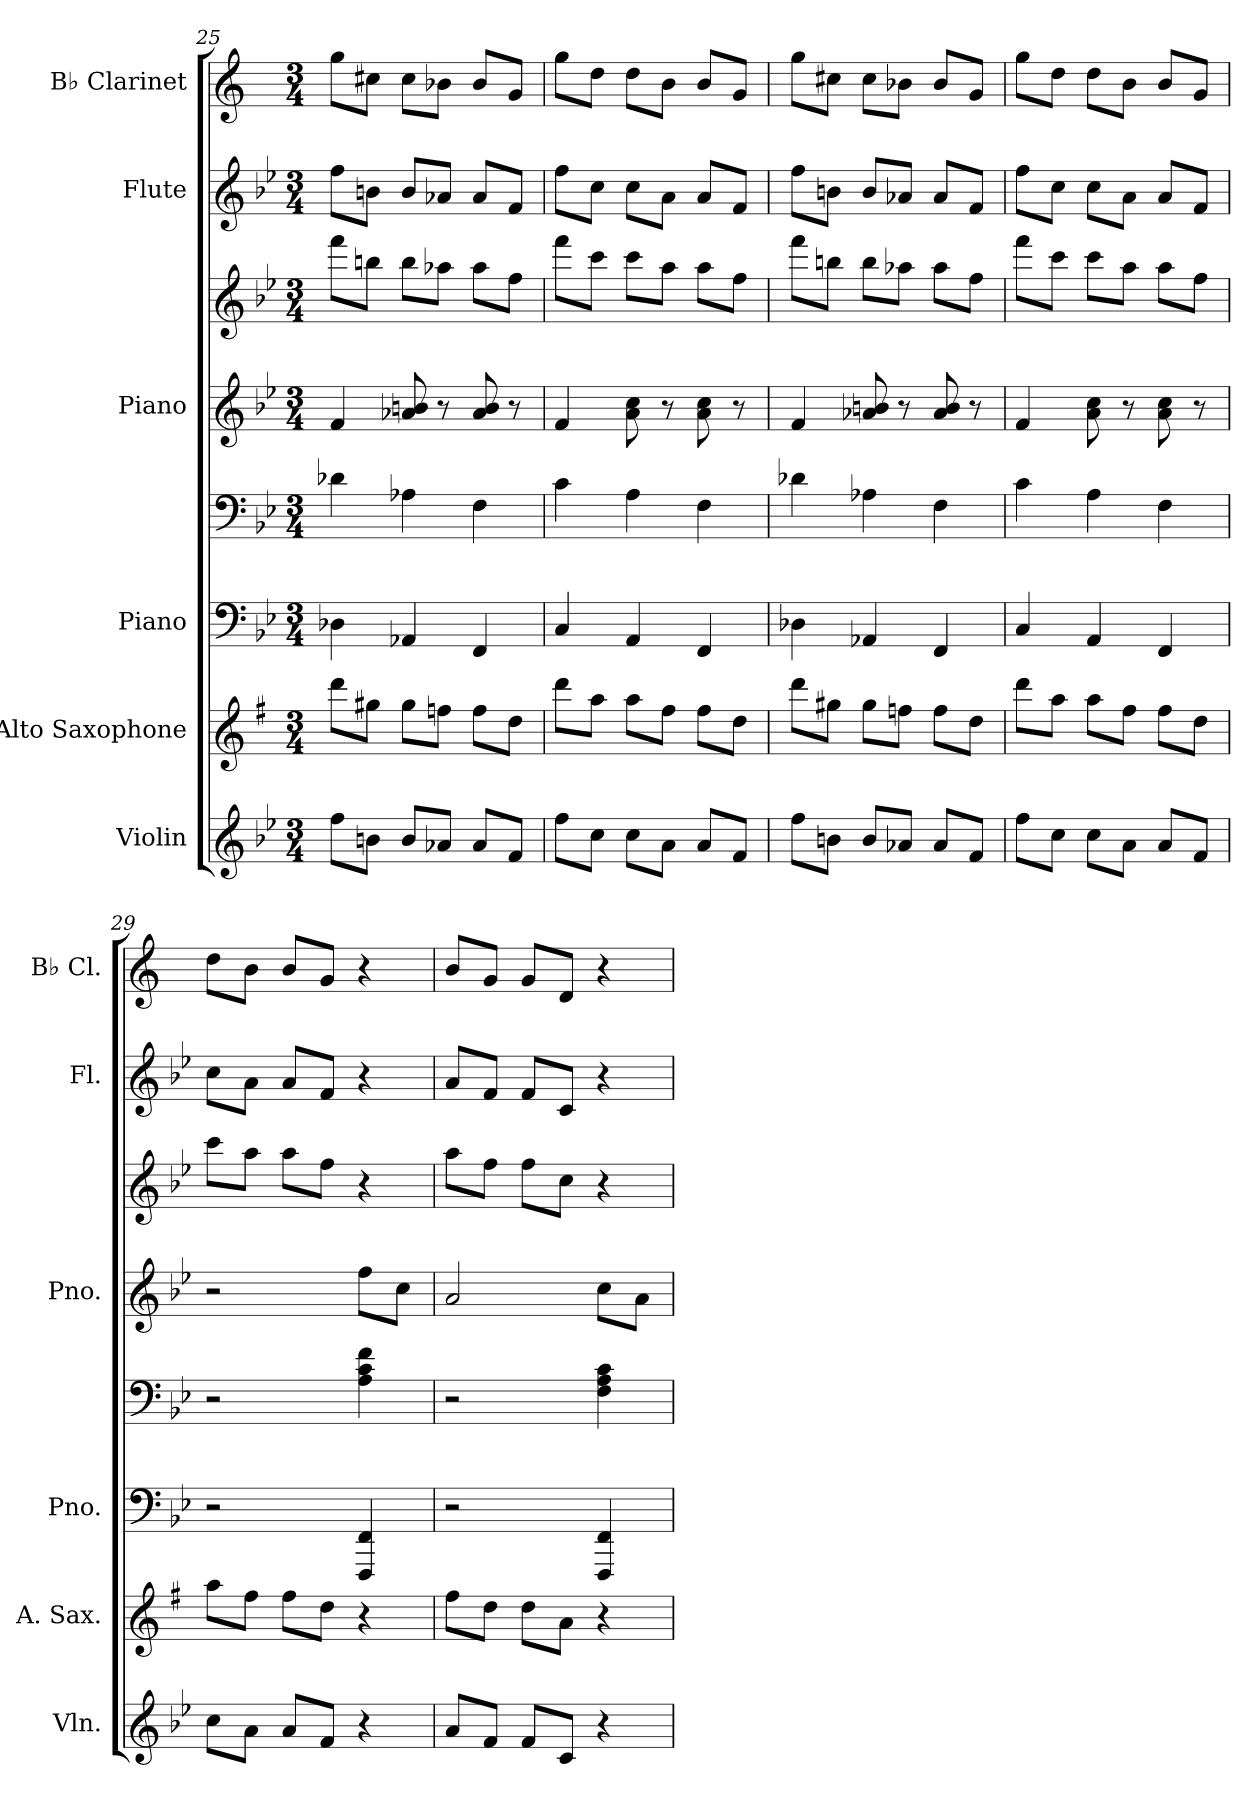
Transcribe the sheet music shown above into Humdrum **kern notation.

**kern	**kern	**kern	**kern	**kern	**kern	**kern	**kern
*part6	*part5	*part4	*part4	*part3	*part3	*part2	*part1
*staff8	*staff7	*staff6	*staff5	*staff4	*staff3	*staff2	*staff1
*I"Violin	*I"Alto Saxophone	*I"Piano	*	*I"Piano	*	*I"Flute	*I"B♭ Clarinet
*I'Vln.	*I'A. Sax.	*I'Pno.	*	*I'Pno.	*	*I'Fl.	*I'B♭ Cl.
*clefG2	*clefG2	*clefF4	*clefF4	*clefG2	*clefG2	*clefG2	*clefG2
*	*ITrd5c9	*	*	*	*	*	*ITrd1c2
*k[b-e-]	*k[b-e-]	*k[b-e-]	*k[b-e-]	*k[b-e-]	*k[b-e-]	*k[b-e-]	*k[b-e-]
*M3/4	*M3/4	*M3/4	*M3/4	*M3/4	*M3/4	*M3/4	*M3/4
=25	=25	=25	=25	=25	=25	=25	=25
8ff\L	8ff\L	4D-X\	4d-X\	4f/	8fff\L	8ff\L	8ff\L
8bn\J	8bn\J	.	.	.	8bbn\J	8bn\J	8bn\J
8b/L	8b\L	4AA-X/	4A-X\	8a-X/ 8bn/	8bb\L	8b/L	8b\L
8a-X/J	8a-X\J	.	.	8r	8aa-X\J	8a-X/J	8a-X\J
8a-/L	8a-\L	4FF/	4F\	8a-/ 8b/	8aa-\L	8a-/L	8a-/L
8f/J	8f\J	.	.	8r	8ff\J	8f/J	8f/J
=26	=26	=26	=26	=26	=26	=26	=26
8ff\L	8ff\L	4C/	4c\	4f/	8fff\L	8ff\L	8ff\L
8cc\J	8cc\J	.	.	.	8ccc\J	8cc\J	8cc\J
8cc\L	8cc\L	4AA/	4A\	8a\ 8cc\	8ccc\L	8cc\L	8cc\L
8a\J	8a\J	.	.	8r	8aa\J	8a\J	8a\J
8a/L	8a\L	4FF/	4F\	8a\ 8cc\	8aa\L	8a/L	8a/L
8f/J	8f\J	.	.	8r	8ff\J	8f/J	8f/J
=27	=27	=27	=27	=27	=27	=27	=27
8ff\L	8ff\L	4D-X\	4d-X\	4f/	8fff\L	8ff\L	8ff\L
8bn\J	8bn\J	.	.	.	8bbn\J	8bn\J	8bn\J
8b/L	8b\L	4AA-X/	4A-X\	8a-X/ 8bn/	8bb\L	8b/L	8b\L
8a-X/J	8a-X\J	.	.	8r	8aa-X\J	8a-X/J	8a-X\J
8a-/L	8a-\L	4FF/	4F\	8a-/ 8b/	8aa-\L	8a-/L	8a-/L
8f/J	8f\J	.	.	8r	8ff\J	8f/J	8f/J
=28	=28	=28	=28	=28	=28	=28	=28
8ff\L	8ff\L	4C/	4c\	4f/	8fff\L	8ff\L	8ff\L
8cc\J	8cc\J	.	.	.	8ccc\J	8cc\J	8cc\J
8cc\L	8cc\L	4AA/	4A\	8a\ 8cc\	8ccc\L	8cc\L	8cc\L
8a\J	8a\J	.	.	8r	8aa\J	8a\J	8a\J
8a/L	8a\L	4FF/	4F\	8a\ 8cc\	8aa\L	8a/L	8a/L
8f/J	8f\J	.	.	8r	8ff\J	8f/J	8f/J
=29	=29	=29	=29	=29	=29	=29	=29
8cc\L	8cc\L	2r	2r	2r	8ccc\L	8cc\L	8cc\L
8a\J	8a\J	.	.	.	8aa\J	8a\J	8a\J
8a/L	8a\L	.	.	.	8aa\L	8a/L	8a/L
8f/J	8f\J	.	.	.	8ff\J	8f/J	8f/J
4r	4r	4FFF/ 4FF/	4A\ 4c\ 4f\	8ff\L	4r	4r	4r
.	.	.	.	8cc\J	.	.	.
=30	=30	=30	=30	=30	=30	=30	=30
8a/L	8a\L	2r	2r	2a/	8aa\L	8a/L	8a/L
8f/J	8f\J	.	.	.	8ff\J	8f/J	8f/J
8f/L	8f\L	.	.	.	8ff\L	8f/L	8f/L
8c/J	8c\J	.	.	.	8cc\J	8c/J	8c/J
4r	4r	4FFF/ 4FF/	4F\ 4A\ 4c\	8cc\L	4r	4r	4r
.	.	.	.	8a\J	.	.	.
=	=	=	=	=	=	=	=
*-	*-	*-	*-	*-	*-	*-	*-
